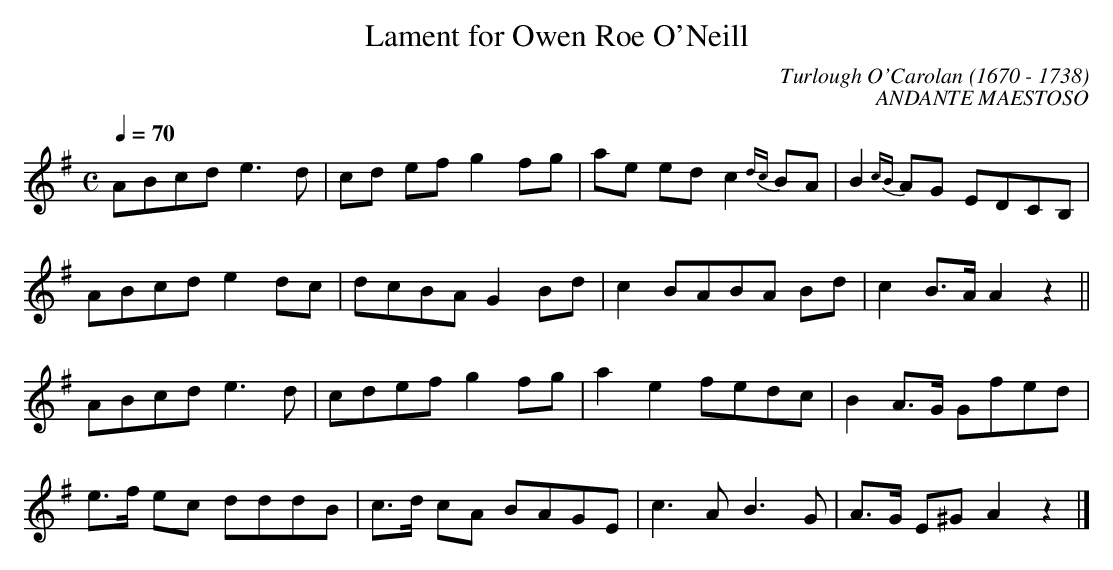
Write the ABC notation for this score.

X:1occ
T:Lament for Owen Roe O'Neill
C:Turlough O'Carolan (1670 - 1738)
C:ANDANTE MAESTOSO
Q:1/4=70
M:C
L:1/8
K:G
ABcd e3d|cd ef g2fg|ae ed c2{dc}BA|B2{cB}AG EDCB,|
ABcd e2dc|dcBA G2Bd|c2BABA Bd|c2B3/2A/2 A2z2||
ABcd e3d|cdef g2fg|a2e2fedc|B2A3/2G/2 Gfed|
e3/2f/2 ec dddB|c3/2d/2 cA BAGE|c3A B3G|A3/2G/2 E^G A2z2|]
